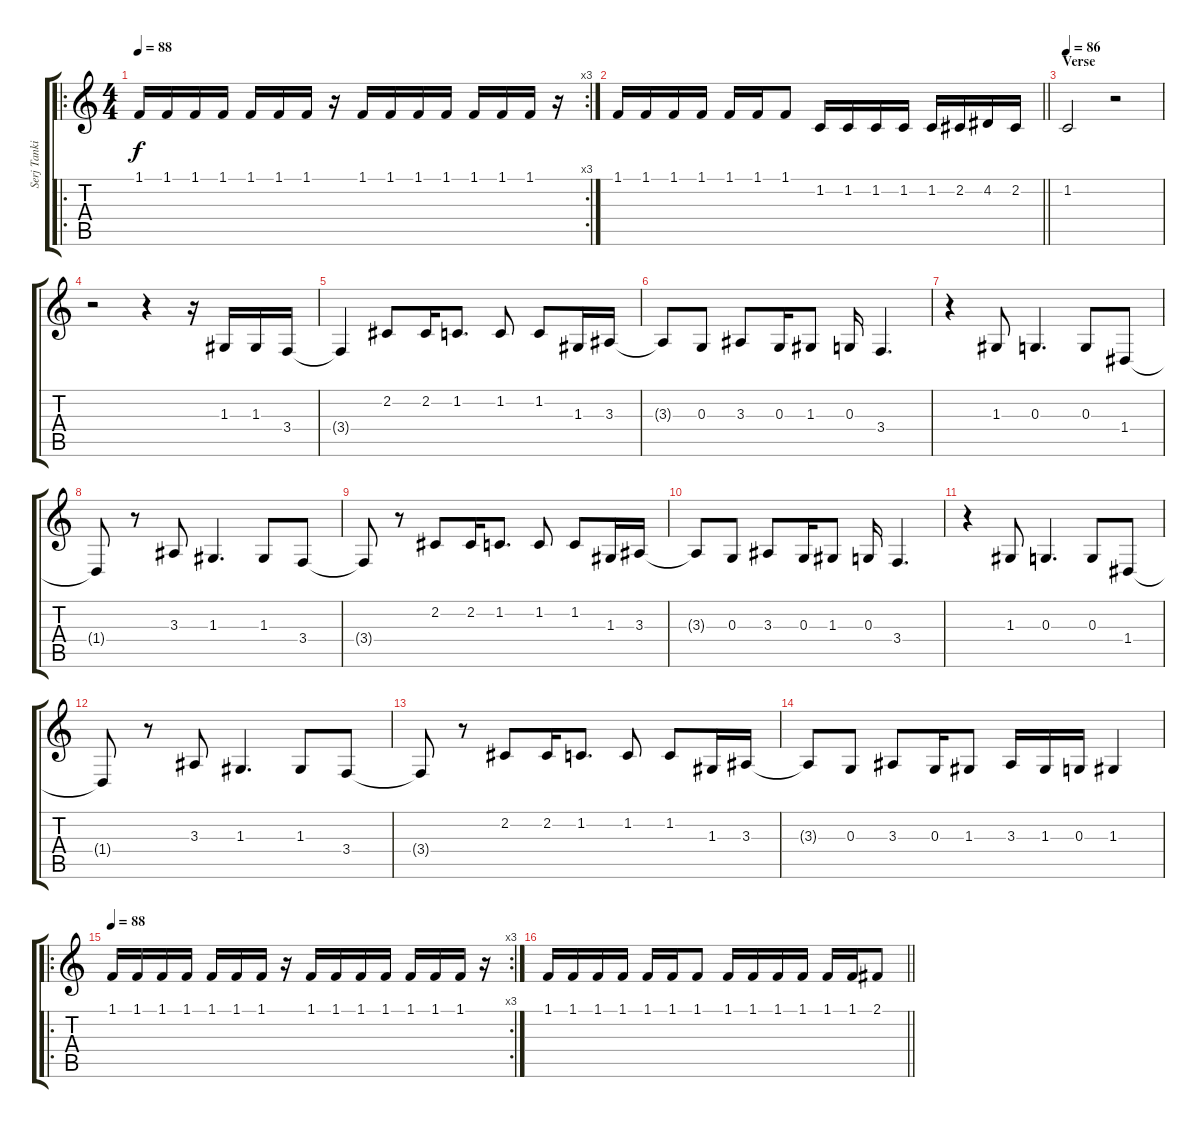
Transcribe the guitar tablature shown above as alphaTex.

\track ("Serj Tankian" "Serj Tanki") {instrument oboe}
\staff {score tabs}
\tuning (E4 B3 G3 D3 A2 E2) {hide}
\ro
\rc 3
\ts (4 4)
\tempo 88
\clef g2
\ks c
1.1.16{dy f} 1.1.16 1.1.16 1.1.16 1.1.16 1.1.16 1.1.16 r.16 1.1.16 1.1.16 1.1.16 1.1.16 1.1.16 1.1.16 1.1.16 r.16 |
\barLineRight lightlight
1.1.16 1.1.16 1.1.16 1.1.16 1.1.16 1.1.16 1.1.8 1.2.16 1.2.16 1.2.16 1.2.16 1.2.16 2.2.16 4.2.16 2.2.16 |
\section ("" "Verse")
\tempo 86
1.2.2 r.2 |
r.2 r.4 r.16 1.3.16 1.3.16 3.4.16 |
3.4{t}.4 2.2.8 2.2.16 1.2.8{d} 1.2.8 1.2.8 1.3.16 3.3.16 |
3.3{t}.8 0.3.8 3.3.8 0.3.16 1.3.8 0.3.16 3.4.4{d} |
r.4 1.3.8 0.3.4{d} 0.3.8 1.4.8 |
1.4{t}.8 r.8 3.3.8 1.3.4{d} 1.3.8 3.4.8 |
3.4{t}.8 r.8 2.2.8 2.2.16 1.2.8{d} 1.2.8 1.2.8 1.3.16 3.3.16 |
3.3{t}.8 0.3.8 3.3.8 0.3.16 1.3.8 0.3.16 3.4.4{d} |
r.4 1.3.8 0.3.4{d} 0.3.8 1.4.8 |
1.4{t}.8 r.8 3.3.8 1.3.4{d} 1.3.8 3.4.8 |
3.4{t}.8 r.8 2.2.8 2.2.16 1.2.8{d} 1.2.8 1.2.8 1.3.16 3.3.16 |
3.3{t}.8 0.3.8 3.3.8 0.3.16 1.3.8 3.3.16 1.3.16 0.3.16 1.3.4 |
\ro
\rc 3
\tempo 88
1.1.16 1.1.16 1.1.16 1.1.16 1.1.16 1.1.16 1.1.16 r.16 1.1.16 1.1.16 1.1.16 1.1.16 1.1.16 1.1.16 1.1.16 r.16 |
\barLineRight lightlight
1.1.16 1.1.16 1.1.16 1.1.16 1.1.16 1.1.16 1.1.8 1.1.16 1.1.16 1.1.16 1.1.16 1.1.16 1.1.16 2.1.8
